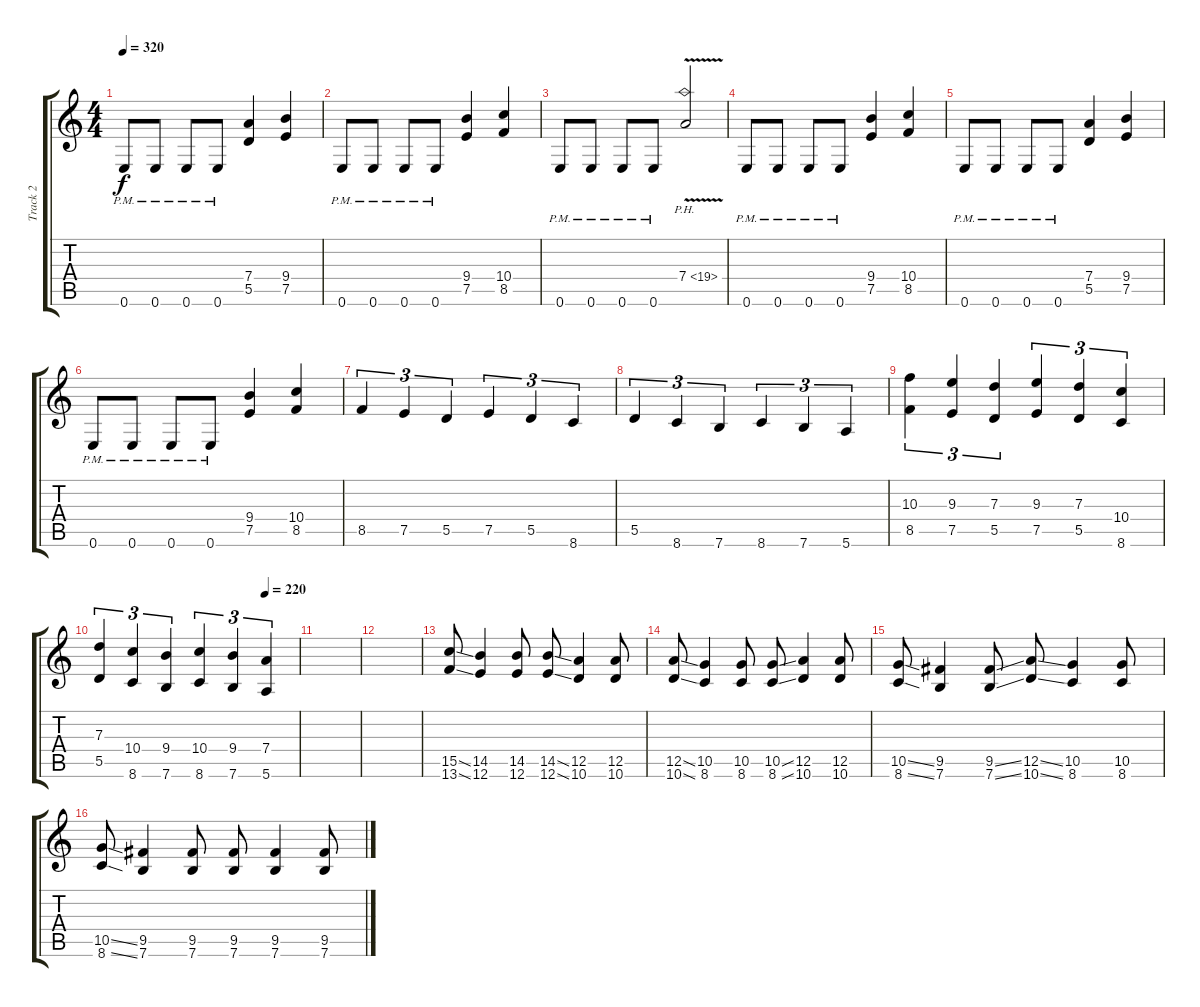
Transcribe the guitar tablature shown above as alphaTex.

\track ("Track 2" "Track 2") {instrument distortionguitar}
\staff {score tabs}
\tuning (E4 B3 G3 D3 A2 E2) {hide}
\ts (4 4)
\tempo 320
\clef g2
\ks c
0.6{pm}.8{dy f} 0.6{pm}.8 0.6{pm}.8 0.6{pm}.8 (7.4 5.5).4 (9.4 7.5).4 |
0.6{pm}.8 0.6{pm}.8 0.6{pm}.8 0.6{pm}.8 (9.4 7.5).4 (10.4 8.5).4 |
0.6{pm}.8 0.6{pm}.8 0.6{pm}.8 0.6{pm}.8 7.4{ph 12 v}.2 |
0.6{pm}.8 0.6{pm}.8 0.6{pm}.8 0.6{pm}.8 (9.4 7.5).4 (10.4 8.5).4 |
0.6{pm}.8 0.6{pm}.8 0.6{pm}.8 0.6{pm}.8 (7.4 5.5).4 (9.4 7.5).4 |
0.6{pm}.8 0.6{pm}.8 0.6{pm}.8 0.6{pm}.8 (9.4 7.5).4 (10.4 8.5).4 |
8.5.4{tu (3 2)} 7.5.4{tu (3 2)} 5.5.4{tu (3 2)} 7.5.4{tu (3 2)} 5.5.4{tu (3 2)} 8.6.4{tu (3 2)} |
5.5.4{tu (3 2)} 8.6.4{tu (3 2)} 7.6.4{tu (3 2)} 8.6.4{tu (3 2)} 7.6.4{tu (3 2)} 5.6.4{tu (3 2)} |
(10.3 8.5).4{tu (3 2)} (9.3 7.5).4{tu (3 2)} (7.3 5.5).4{tu (3 2)} (9.3 7.5).4{tu (3 2)} (7.3 5.5).4{tu (3 2)} (10.4 8.6).4{tu (3 2)} |
\tempo (220 0.8333333333333334)
(7.3 5.5).4{tu (3 2)} (10.4 8.6).4{tu (3 2)} (9.4 7.6).4{tu (3 2)} (10.4 8.6).4{tu (3 2)} (9.4 7.6).4{tu (3 2)} (7.4 5.6).4{tu (3 2)} |
|
|
(15.5{ss} 13.6{ss}).8 (14.5 12.6).4 (14.5 12.6).8 (14.5{ss} 12.6{ss}).8 (12.5 10.6).4 (12.5 10.6).8 |
(12.5{ss} 10.6{ss}).8 (10.5 8.6).4 (10.5 8.6).8 (10.5{ss} 8.6{ss}).8 (12.5 10.6).4 (12.5 10.6).8 |
(10.5{ss} 8.6{ss}).8 (9.5 7.6).4 (9.5{ss} 7.6{ss}).8 (12.5{ss} 10.6{ss}).8 (10.5 8.6).4 (10.5 8.6).8 |
(10.5{ss} 8.6{ss}).8 (9.5 7.6).4 (9.5 7.6).8 (9.5 7.6).8 (9.5 7.6).4 (9.5{ss} 7.6).8
